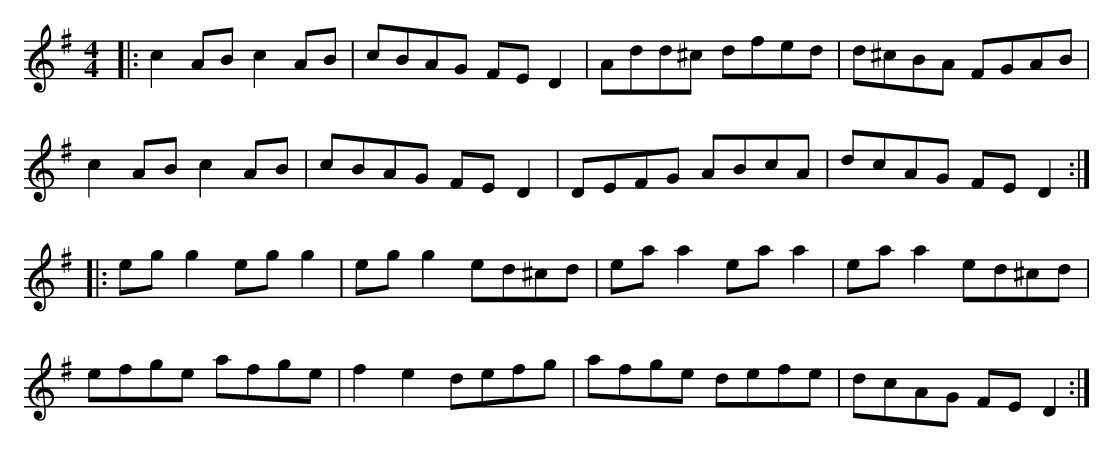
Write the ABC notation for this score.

X:1
M:4/4
K:Dmix
|:c2ABc2AB|cBAG FED2|Add^c dfed|d^cBA FGAB|
c2ABc2AB|cBAG FED2|DEFG ABcA|dcAG FED2:|
|:egg2egg2|egg2 ed^cd|eaa2eaa2|eaa2ed^cd|
efge afge|f2e2defg|afge defe|dcAG FED2:|
